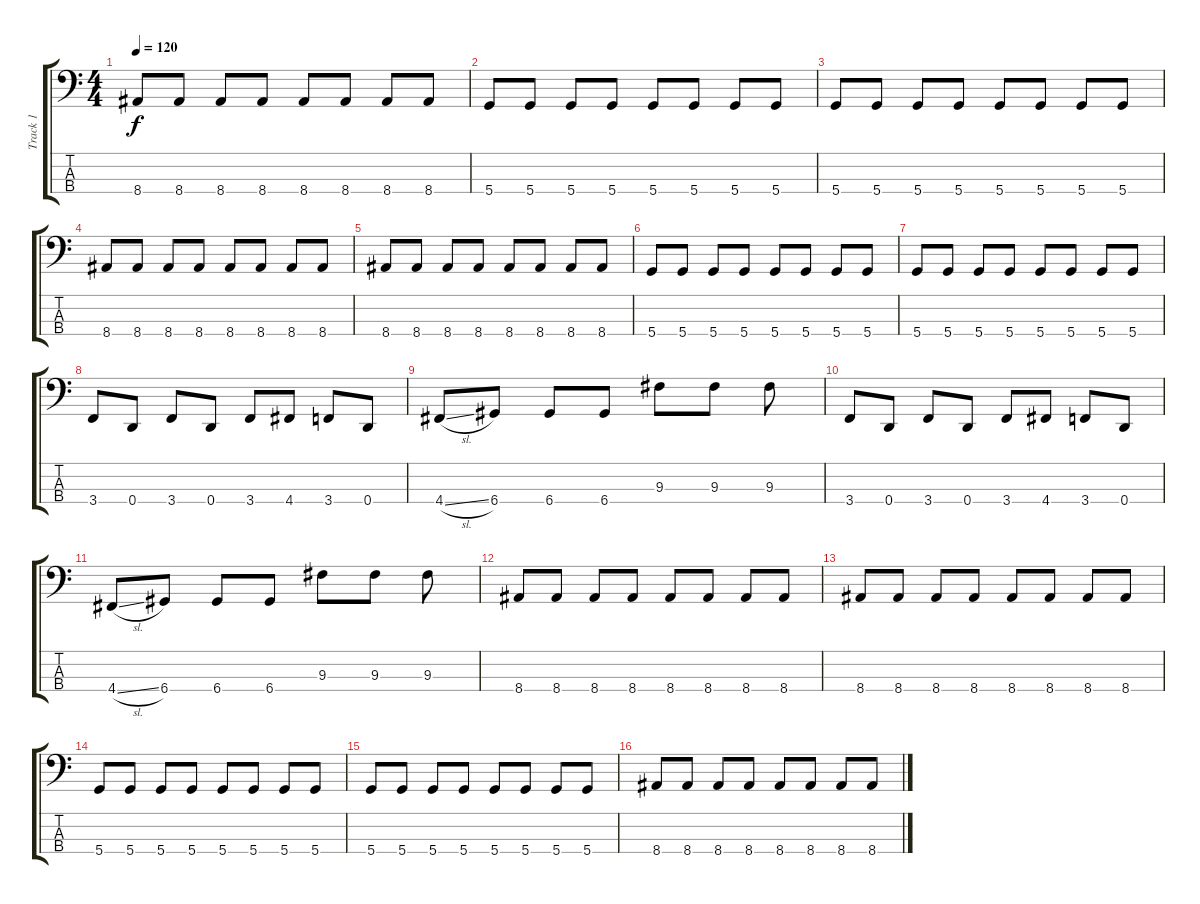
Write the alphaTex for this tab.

\track ("Track 1" "Track 1") {instrument distortionguitar}
\staff {score tabs}
\tuning (G2 D2 A1 D1) {hide}
\ts (4 4)
\tempo 120
\clef f4
\ks c
8.4.8{dy f} 8.4.8 8.4.8 8.4.8 8.4.8 8.4.8 8.4.8 8.4.8 |
5.4.8 5.4.8 5.4.8 5.4.8 5.4.8 5.4.8 5.4.8 5.4.8 |
5.4.8 5.4.8 5.4.8 5.4.8 5.4.8 5.4.8 5.4.8 5.4.8 |
8.4.8 8.4.8 8.4.8 8.4.8 8.4.8 8.4.8 8.4.8 8.4.8 |
8.4.8 8.4.8 8.4.8 8.4.8 8.4.8 8.4.8 8.4.8 8.4.8 |
5.4.8 5.4.8 5.4.8 5.4.8 5.4.8 5.4.8 5.4.8 5.4.8 |
5.4.8 5.4.8 5.4.8 5.4.8 5.4.8 5.4.8 5.4.8 5.4.8 |
3.4.8 0.4.8 3.4.8 0.4.8 3.4.8 4.4.8 3.4.8 0.4.8 |
4.4{sl}.8 6.4.8 6.4.8 6.4.8 9.3.8 9.3.8 9.3.8 |
3.4.8 0.4.8 3.4.8 0.4.8 3.4.8 4.4.8 3.4.8 0.4.8 |
4.4{sl}.8 6.4.8 6.4.8 6.4.8 9.3.8 9.3.8 9.3.8 |
8.4.8 8.4.8 8.4.8 8.4.8 8.4.8 8.4.8 8.4.8 8.4.8 |
8.4.8 8.4.8 8.4.8 8.4.8 8.4.8 8.4.8 8.4.8 8.4.8 |
5.4.8 5.4.8 5.4.8 5.4.8 5.4.8 5.4.8 5.4.8 5.4.8 |
5.4.8 5.4.8 5.4.8 5.4.8 5.4.8 5.4.8 5.4.8 5.4.8 |
8.4.8 8.4.8 8.4.8 8.4.8 8.4.8 8.4.8 8.4.8 8.4.8
